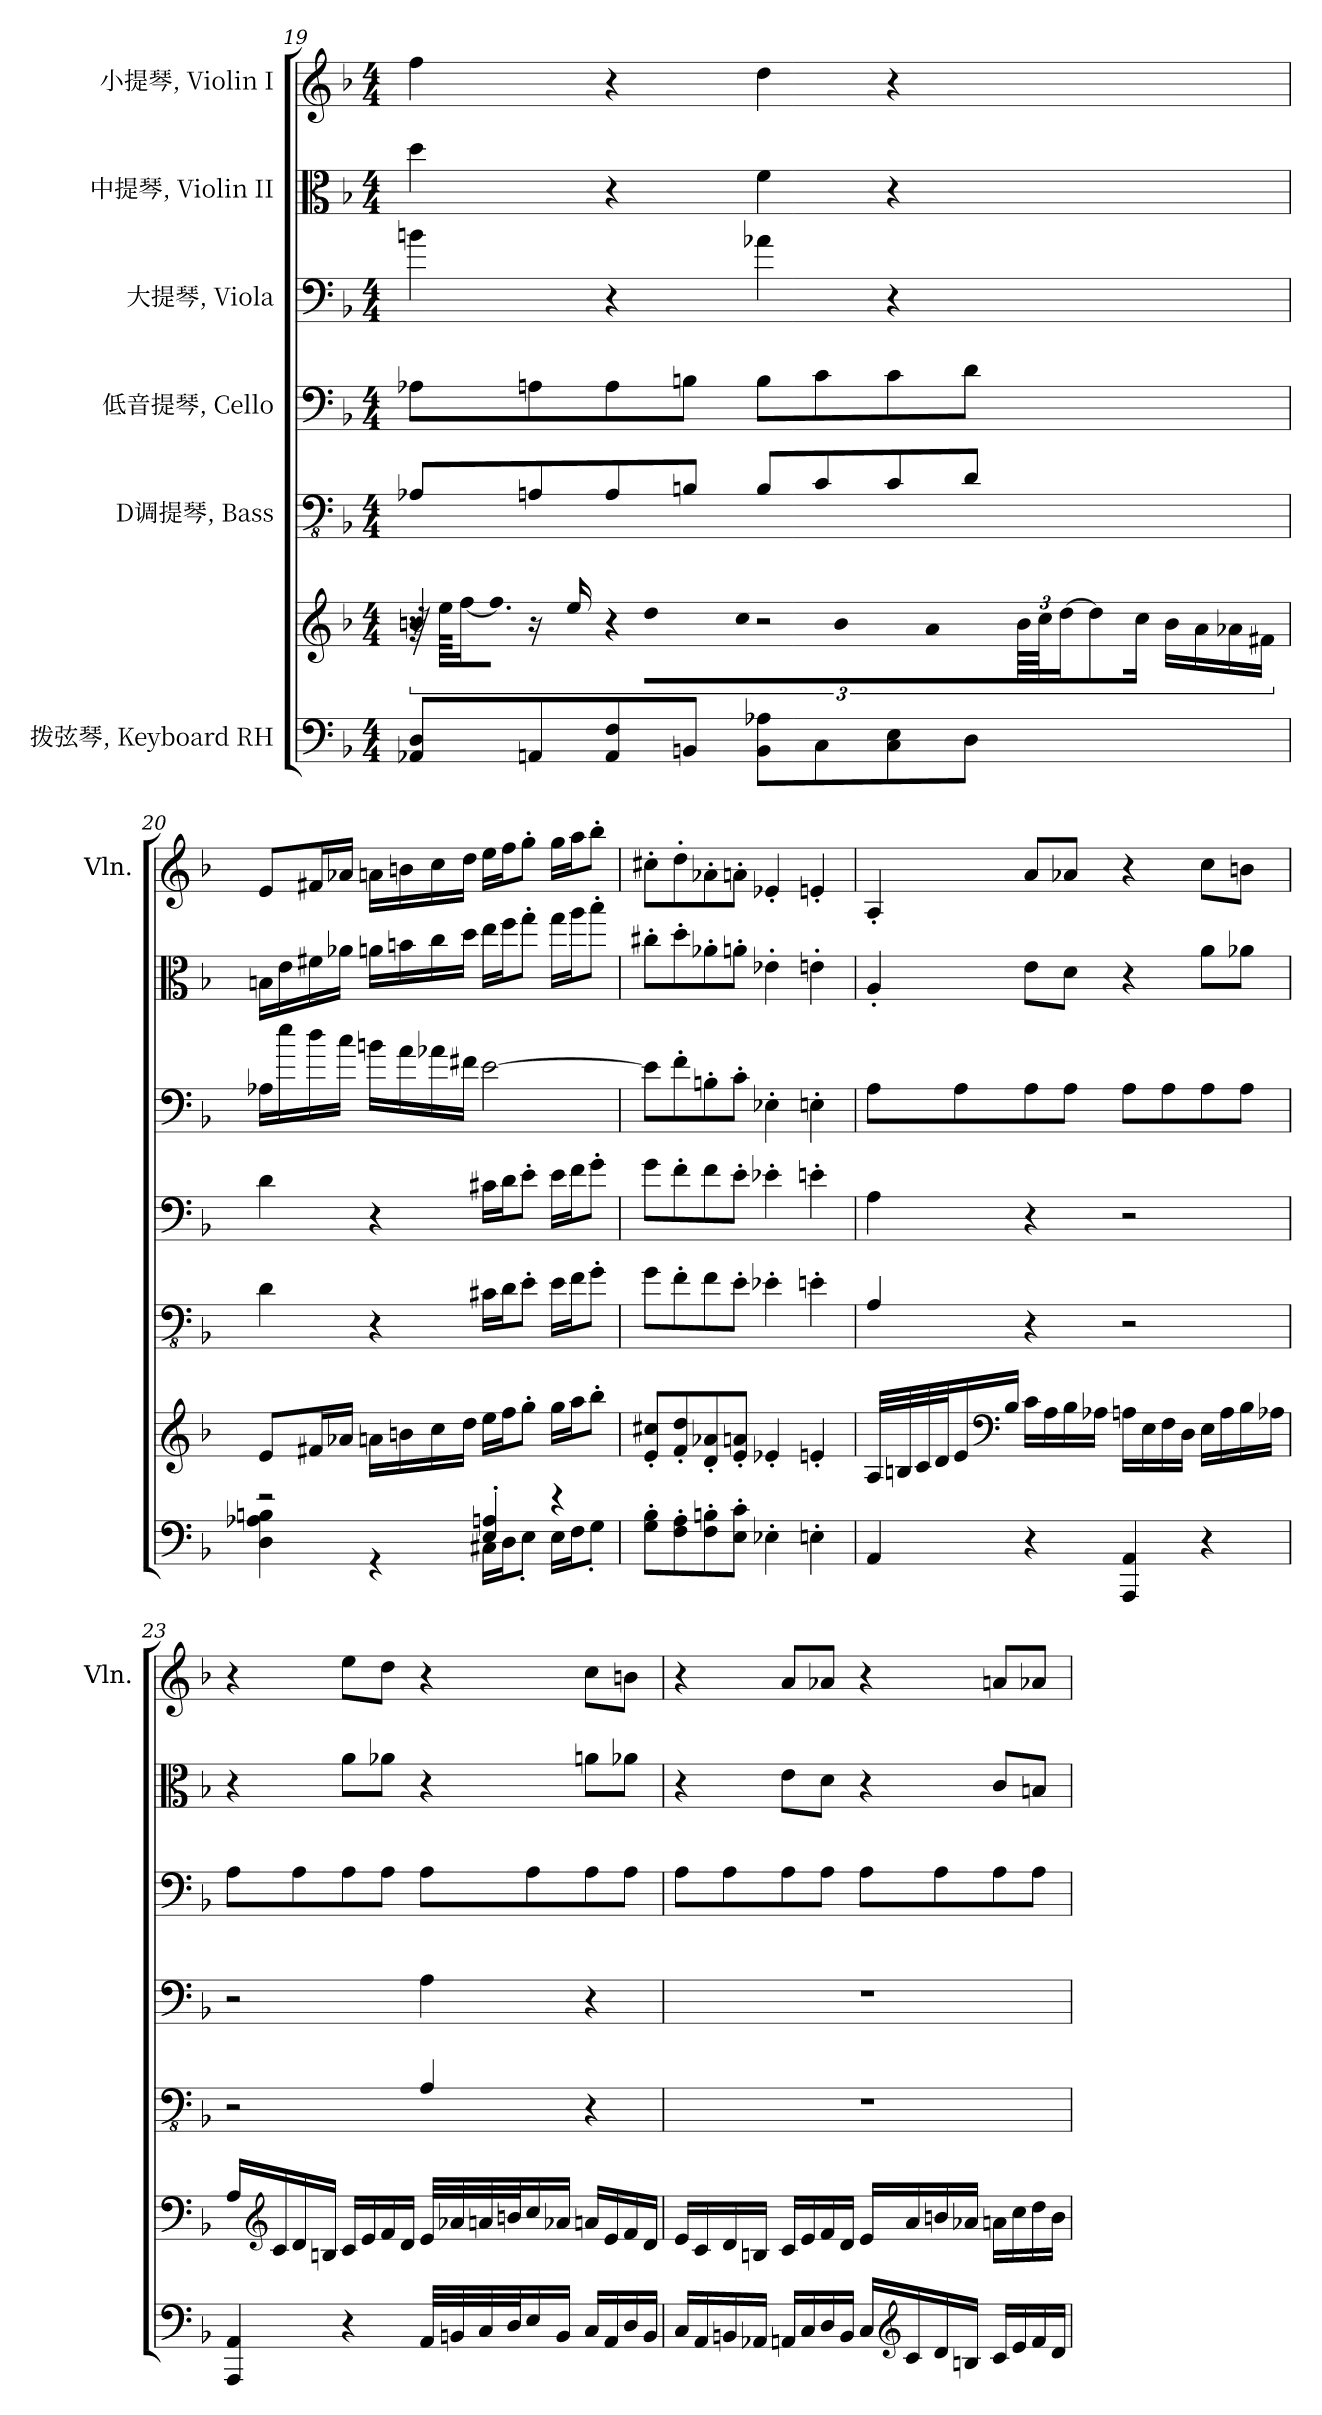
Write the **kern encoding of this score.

**kern	**kern	**kern	**kern	**kern	**kern	**kern
*part6	*part6	*part5	*part4	*part3	*part2	*part1
*staff7	*staff6	*staff5	*staff4	*staff3	*staff2	*staff1
*I"拨弦琴, Keyboard RH	*	*I"D调提琴, Bass	*I"低音提琴, Cello	*I"大提琴, Viola	*I"中提琴, Violin II	*I"小提琴, Violin I
*	*	*	*	*	*	*I'Vln.
!!LO:PB:g=z
*clefF4	*clefG2	*clefFv4	*clefF4	*clefF4	*clefC3	*clefG2
*	*	*ITrd7c12	*ITrd7c12	*	*	*
*k[b-]	*k[b-]	*k[b-]	*k[b-]	*k[b-]	*k[b-]	*k[b-]
*M4/4	*M4/4	*M4/4	*M4/4	*M4/4	*M4/4	*M4/4
=19	=19	=19	=19	=19	=19	=19
*	*^	*	*	*	*	*
*	*	*^	*	*	*	*	*
8AA-X/ 8D/L	8r	96r	4bn/	8AAA-X/L	8AA-X\L	4bn\	4dd\	4ff\
.	.	96ee\KKLL	.	.	.	.	.	.
.	.	[24ff\J	.	.	.	.	.	.
.	.	8.ff\J]	.	.	.	.	.	.
8AAn/	16r	.	.	8AAAn/	8AAn\	.	.	.
.	16ee/	.	.	.	.	.	.	.
8AA/ 8F/	4r	16dd\LL	4r	8AAA/	8AA\	4r	4r	4r
.	.	16cc\	.	.	.	.	.	.
8BBn/J	.	16b\	.	8BBBn/J	8BBn\J	.	.	.
.	.	16a\	.	.	.	.	.	.
*	*	*Xbrackettup	*	*	*	*	*	*
8BB\ 8A-X\L	2r	96b\LL	2r	8BBB/L	8BB\L	4a-X\	4f\	4dd\
.	.	96cc\JJ	.	.	.	.	.	.
.	.	[24dd\J	.	.	.	.	.	.
.	.	8dd\]	.	.	.	.	.	.
8C\	.	.	.	8CC/	8C\	.	.	.
.	.	16cc\Jk	.	.	.	.	.	.
8C\ 8E\	.	16b\LL	.	8CC/	8C\	4r	4r	4r
.	.	16a\	.	.	.	.	.	.
8D\J	.	16a-X\	.	8DD/J	8D\J	.	.	.
.	.	16f#X\JJ	.	.	.	.	.	.
*	*v	*v	*v	*	*	*	*	*
!!LO:PB:g=z
=20	=20	=20	=20	=20	=20	=20
*^	*	*	*	*	*	*
2r	4D\ 4A-X\ 4Bn\	8e/L	4DD\	4D\	16A-X\LL	16Bn\LL	8e/L
.	.	.	.	.	16ee\	16e\	.
.	.	16f#X/L	.	.	16dd\	16f#X\	16f#X/L
.	.	16a-X/JJ	.	.	16cc\JJ	16a-X\JJ	16a-X/JJ
.	4r	16an\LL	4r	4r	16bn\LL	16an\LL	16an\LL
.	.	16bn\	.	.	16a\	16bn\	16bn\
.	.	16cc\	.	.	16a-X\	16cc\	16cc\
.	.	16dd\JJ	.	.	16f#X\JJ	16dd\JJ	16dd\JJ
4E/' 4An/'	16C#X\LL	16ee\LL	16CC#X\LL	16C#X\LL	[2e\	16ee\LL	16ee\LL
.	16D\J	16ff\J	16DD\J	16D\J	.	16ff\J	16ff\J
.	8E'\J	8gg'\J	8EE'\J	8E'\J	.	8gg'\J	8gg'\J
4r	16E\LL	16gg\LL	16EE\LL	16E\LL	.	16gg\LL	16gg\LL
.	16F\J	16aa\J	16FF\J	16F\J	.	16aa\J	16aa\J
.	8G'\J	8bb-'\J	8GG'\J	8G'\J	.	8bb-'\J	8bb-'\J
*v	*v	*	*	*	*	*	*
=21	=21	=21	=21	=21	=21	=21
8G\' 8B-\'L	8e/' 8cc#X/'L	8GG\L	8G\L	8e\L]	8cc#X'\L	8cc#X'\L
8F\' 8A\'	8f/' 8dd/'	8FF'\	8F'\	8f'\	8dd'\	8dd'\
8F\' 8Bn\'	8d/' 8a-X/'	8FF\	8F\	8Bn'\	8a-X'\	8a-X'\
8E\' 8c\'J	8e/' 8an/'J	8EE'\J	8E'\J	8c'\J	8an'\J	8an'\J
4E-X'\	4e-X'/	4EE-X'\	4E-X'\	4E-X'\	4e-X'\	4e-X'/
4En'\	4en'/	4EEn'\	4En'\	4En'\	4en'\	4en'/
!!LO:PB:g=z
=22	=22	=22	=22	=22	=22	=22
4AA/	32A/LLL	4AAA/	4AA\	8A\L	4A'/	4A'/
.	32Bn/	.	.	.	.	.
.	32c/	.	.	.	.	.
.	32d/J	.	.	.	.	.
.	16e/	.	.	8A\	.	.
*	*clefF4	*	*	*	*	*
.	16B/JJ	.	.	.	.	.
4r	16c\LL	4r	4r	8A\	8e\L	8a/L
.	16A\	.	.	.	.	.
.	16B\	.	.	8A\J	8d\J	8a-X/J
.	16A-X\JJ	.	.	.	.	.
4AAA/ 4AA/	16An\LL	2r	2r	8A\L	4r	4r
.	16E\	.	.	.	.	.
.	16F\	.	.	8A\	.	.
.	16D\JJ	.	.	.	.	.
4r	16E\LL	.	.	8A\	8a\L	8cc\L
.	16A\	.	.	.	.	.
.	16B\	.	.	8A\J	8a-X\J	8bn\J
.	16A-X\JJ	.	.	.	.	.
!!LO:PB:g=z
=23	=23	=23	=23	=23	=23	=23
4AAA/ 4AA/	16A/LL	2r	2r	8A\L	4r	4r
*	*clefG2	*	*	*	*	*
.	16c/	.	.	.	.	.
.	16d/	.	.	8A\	.	.
.	16Bn/JJ	.	.	.	.	.
4r	16c/LL	.	.	8A\	8a\L	8ee\L
.	16e/	.	.	.	.	.
.	16f/	.	.	8A\J	8a-X\J	8dd\J
.	16d/JJ	.	.	.	.	.
32AA/LLL	32e/LLL	4AAA/	4AA\	8A\L	4r	4r
32BBn/	32a-X/	.	.	.	.	.
32C/	32an/	.	.	.	.	.
32D/J	32bn/J	.	.	.	.	.
16E/	16cc/	.	.	8A\	.	.
16BB/JJ	16a-X/JJ	.	.	.	.	.
16C/LL	16an/LL	4r	4r	8A\	8an\L	8cc\L
16AA/	16e/	.	.	.	.	.
16D/	16f/	.	.	8A\J	8a-X\J	8bn\J
16BB/JJ	16d/JJ	.	.	.	.	.
!!LO:PB:g=z
=24	=24	=24	=24	=24	=24	=24
16C/LL	16e/LL	1r	1r	8A\L	4r	4r
16AA/	16c/	.	.	.	.	.
16BBn/	16d/	.	.	8A\	.	.
16AA-X/JJ	16Bn/JJ	.	.	.	.	.
16AAn/LL	16c/LL	.	.	8A\	8e\L	8a/L
16C/	16e/	.	.	.	.	.
16D/	16f/	.	.	8A\J	8d\J	8a-X/J
16BB/JJ	16d/JJ	.	.	.	.	.
16C/LL	16e/LL	.	.	8A\L	4r	4r
*clefG2	*	*	*	*	*	*
16c/	16a/	.	.	.	.	.
16d/	16bn/	.	.	8A\	.	.
16Bn/JJ	16a-X/JJ	.	.	.	.	.
16c/LL	16an\LL	.	.	8A\	8c/L	8an/L
16e/	16cc\	.	.	.	.	.
16f/	16dd\	.	.	8A\J	8Bn/J	8a-X/J
16d/JJ	16b\JJ	.	.	.	.	.
=	=	=	=	=	=	=
*-	*-	*-	*-	*-	*-	*-
